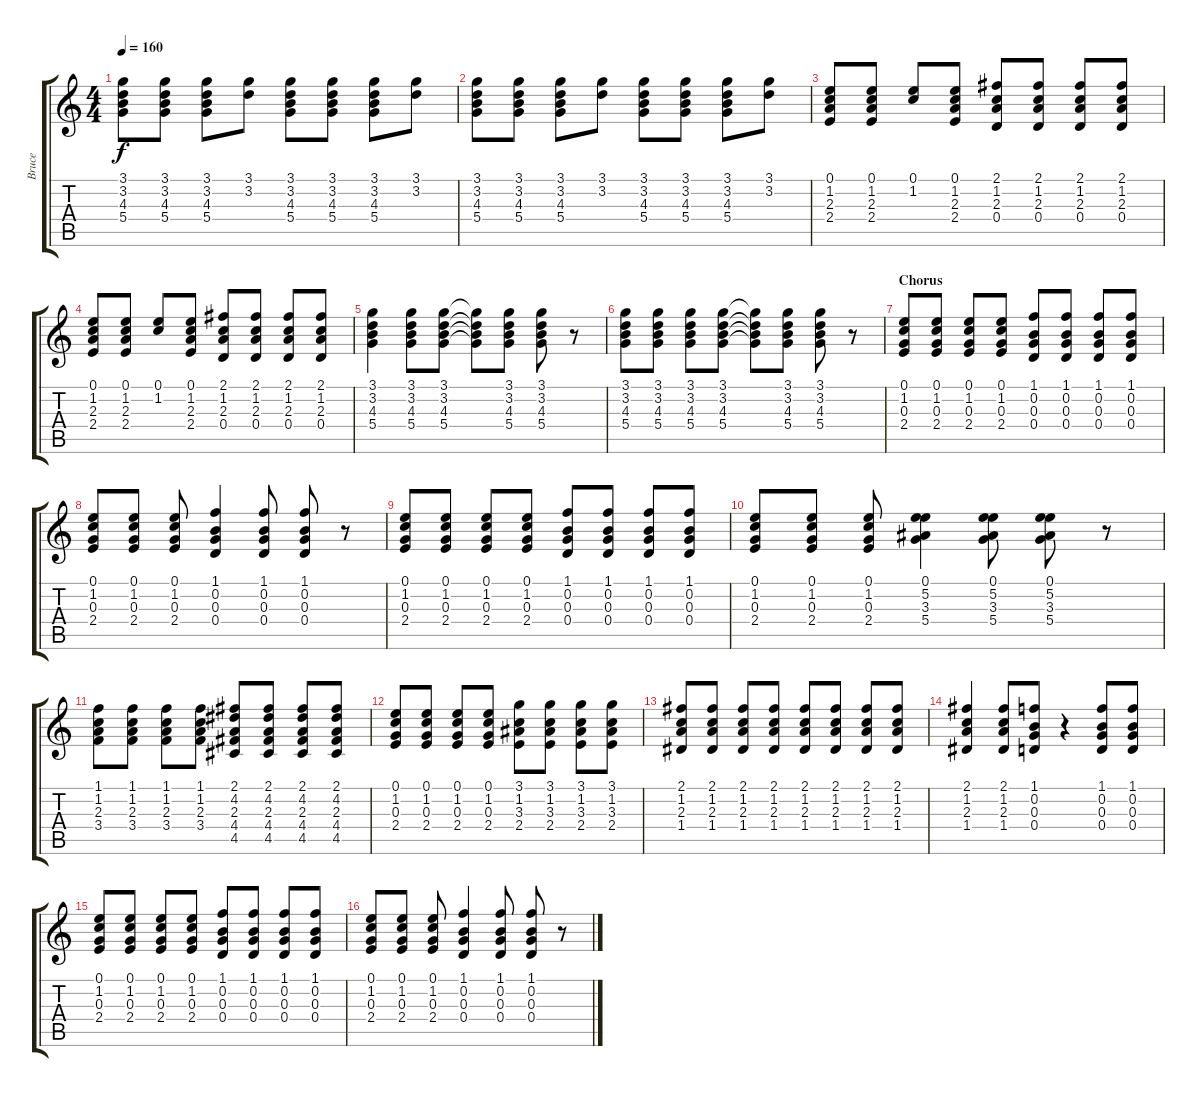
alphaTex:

\track ("Bruce" "Bruce") {instrument electricguitarclean}
\staff {score tabs}
\tuning (E4 B3 G3 D3 A2 E2) {hide}
\ts (4 4)
\tempo 160
\clef g2
\ks c
(3.1 3.2 4.3 5.4).8{dy f} (3.1 3.2 4.3 5.4).8 (3.1 3.2 4.3 5.4).8 (3.1 3.2).8 (3.1 3.2 4.3 5.4).8 (3.1 3.2 4.3 5.4).8 (3.1 3.2 4.3 5.4).8 (3.1 3.2).8 |
(3.1 3.2 4.3 5.4).8 (3.1 3.2 4.3 5.4).8 (3.1 3.2 4.3 5.4).8 (3.1 3.2).8 (3.1 3.2 4.3 5.4).8 (3.1 3.2 4.3 5.4).8 (3.1 3.2 4.3 5.4).8 (3.1 3.2).8 |
(0.1 1.2 2.3 2.4).8 (0.1 1.2 2.3 2.4).8 (0.1 1.2).8 (0.1 1.2 2.3 2.4).8 (2.1 1.2 2.3 0.4).8 (2.1 1.2 2.3 0.4).8 (2.1 1.2 2.3 0.4).8 (2.1 1.2 2.3 0.4).8 |
(0.1 1.2 2.3 2.4).8 (0.1 1.2 2.3 2.4).8 (0.1 1.2).8 (0.1 1.2 2.3 2.4).8 (2.1 1.2 2.3 0.4).8 (2.1 1.2 2.3 0.4).8 (2.1 1.2 2.3 0.4).8 (2.1 1.2 2.3 0.4).8 |
(3.1 3.2 4.3 5.4).4 (3.1 3.2 4.3 5.4).8 (3.1 3.2 4.3 5.4).8 (3.1{t} 3.2{t} 4.3{t} 5.4{t}).8 (3.1 3.2 4.3 5.4).8 (3.1 3.2 4.3 5.4).8 r.8 |
(3.1 3.2 4.3 5.4).8 (3.1 3.2 4.3 5.4).8 (3.1 3.2 4.3 5.4).8 (3.1 3.2 4.3 5.4).8 (3.1{t} 3.2{t} 4.3{t} 5.4{t}).8 (3.1 3.2 4.3 5.4).8 (3.1 3.2 4.3 5.4).8 r.8 |
\section ("" "Chorus")
(0.1 1.2 0.3 2.4).8 (0.1 1.2 0.3 2.4).8 (0.1 1.2 0.3 2.4).8 (0.1 1.2 0.3 2.4).8 (1.1 0.2 0.3 0.4).8 (1.1 0.2 0.3 0.4).8 (1.1 0.2 0.3 0.4).8 (1.1 0.2 0.3 0.4).8 |
(0.1 1.2 0.3 2.4).8 (0.1 1.2 0.3 2.4).8 (0.1 1.2 0.3 2.4).8 (1.1 0.2 0.3 0.4).4 (1.1 0.2 0.3 0.4).8 (1.1 0.2 0.3 0.4).8 r.8 |
(0.1 1.2 0.3 2.4).8 (0.1 1.2 0.3 2.4).8 (0.1 1.2 0.3 2.4).8 (0.1 1.2 0.3 2.4).8 (1.1 0.2 0.3 0.4).8 (1.1 0.2 0.3 0.4).8 (1.1 0.2 0.3 0.4).8 (1.1 0.2 0.3 0.4).8 |
(0.1 1.2 0.3 2.4).8 (0.1 1.2 0.3 2.4).8 (0.1 1.2 0.3 2.4).8 (0.1 5.2 3.3 5.4).4 (0.1 5.2 3.3 5.4).8 (0.1 5.2 3.3 5.4).8 r.8 |
(1.1 1.2 2.3 3.4).8 (1.1 1.2 2.3 3.4).8 (1.1 1.2 2.3 3.4).8 (1.1 1.2 2.3 3.4).8 (2.1 4.2 2.3 4.4 4.5).8 (2.1 4.2 2.3 4.4 4.5).8 (2.1 4.2 2.3 4.4 4.5).8 (2.1 4.2 2.3 4.4 4.5).8 |
(0.1 1.2 0.3 2.4).8 (0.1 1.2 0.3 2.4).8 (0.1 1.2 0.3 2.4).8 (0.1 1.2 0.3 2.4).8 (3.1 1.2 3.3 2.4).8 (3.1 1.2 3.3 2.4).8 (3.1 1.2 3.3 2.4).8 (3.1 1.2 3.3 2.4).8 |
(2.1 1.2 2.3 1.4).8 (2.1 1.2 2.3 1.4).8 (2.1 1.2 2.3 1.4).8 (2.1 1.2 2.3 1.4).8 (2.1 1.2 2.3 1.4).8 (2.1 1.2 2.3 1.4).8 (2.1 1.2 2.3 1.4).8 (2.1 1.2 2.3 1.4).8 |
(2.1 1.2 2.3 1.4).4 (2.1 1.2 2.3 1.4).8 (1.1 0.2 0.3 0.4).8 r.4 (1.1 0.2 0.3 0.4).8 (1.1 0.2 0.3 0.4).8 |
(0.1 1.2 0.3 2.4).8 (0.1 1.2 0.3 2.4).8 (0.1 1.2 0.3 2.4).8 (0.1 1.2 0.3 2.4).8 (1.1 0.2 0.3 0.4).8 (1.1 0.2 0.3 0.4).8 (1.1 0.2 0.3 0.4).8 (1.1 0.2 0.3 0.4).8 |
(0.1 1.2 0.3 2.4).8 (0.1 1.2 0.3 2.4).8 (0.1 1.2 0.3 2.4).8 (1.1 0.2 0.3 0.4).4 (1.1 0.2 0.3 0.4).8 (1.1 0.2 0.3 0.4).8 r.8
